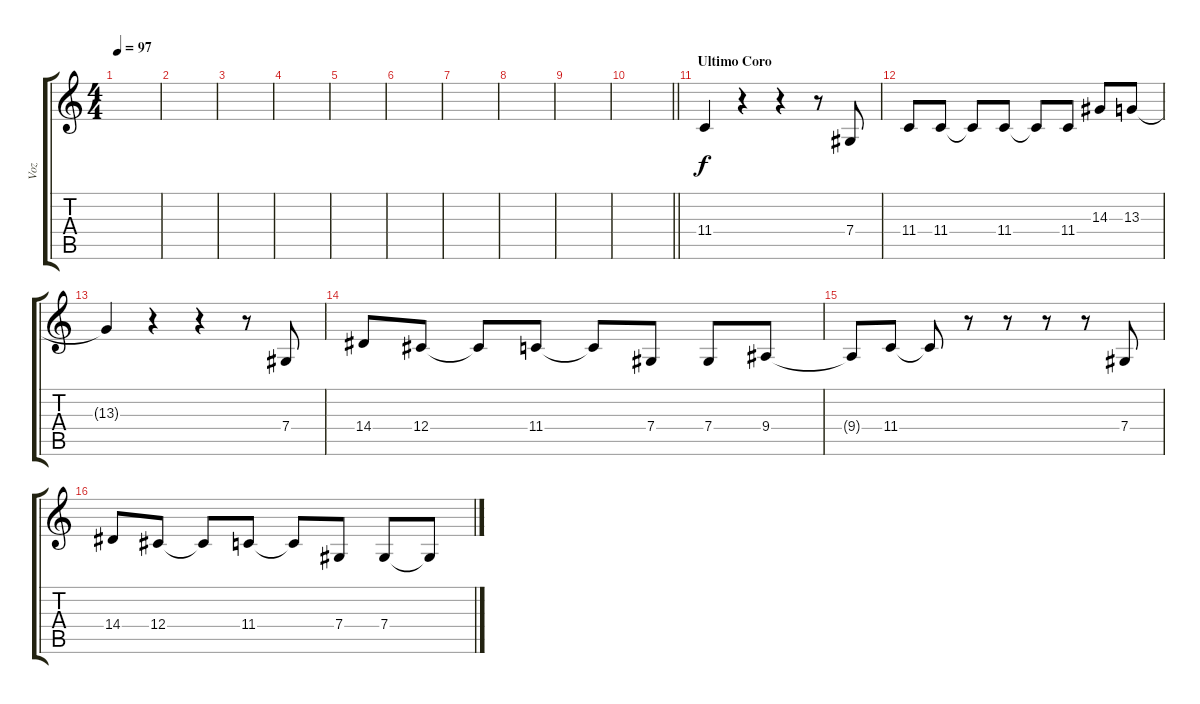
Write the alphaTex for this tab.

\track ("Voz" "Voz") {instrument sopranosax}
\staff {score tabs}
\tuning (Eb4 Bb3 Gb3 Db3 Ab2 Eb2) {hide}
\ts (4 4)
\tempo 97
\clef g2
\ks c
|
|
|
|
|
|
|
|
|
\barLineRight lightlight
|
\section ("" "Ultimo Coro")
11.4.4 r.4 r.4 r.8 7.4.8 |
11.4.8 11.4.8 11.4{t}.8 11.4.8 11.4{t}.8 11.4.8 14.3.8 13.3.8 |
13.3{t}.4 r.4 r.4 r.8 7.4.8 |
14.4.8 12.4.8 12.4{t}.8 11.4.8 11.4{t}.8 7.4.8 7.4.8 9.4.8 |
9.4{t}.8 11.4.8 11.4{t}.8 r.8 r.8 r.8 r.8 7.4.8 |
14.4.8 12.4.8 12.4{t}.8 11.4.8 11.4{t}.8 7.4.8 7.4.8 7.4{t}.8
